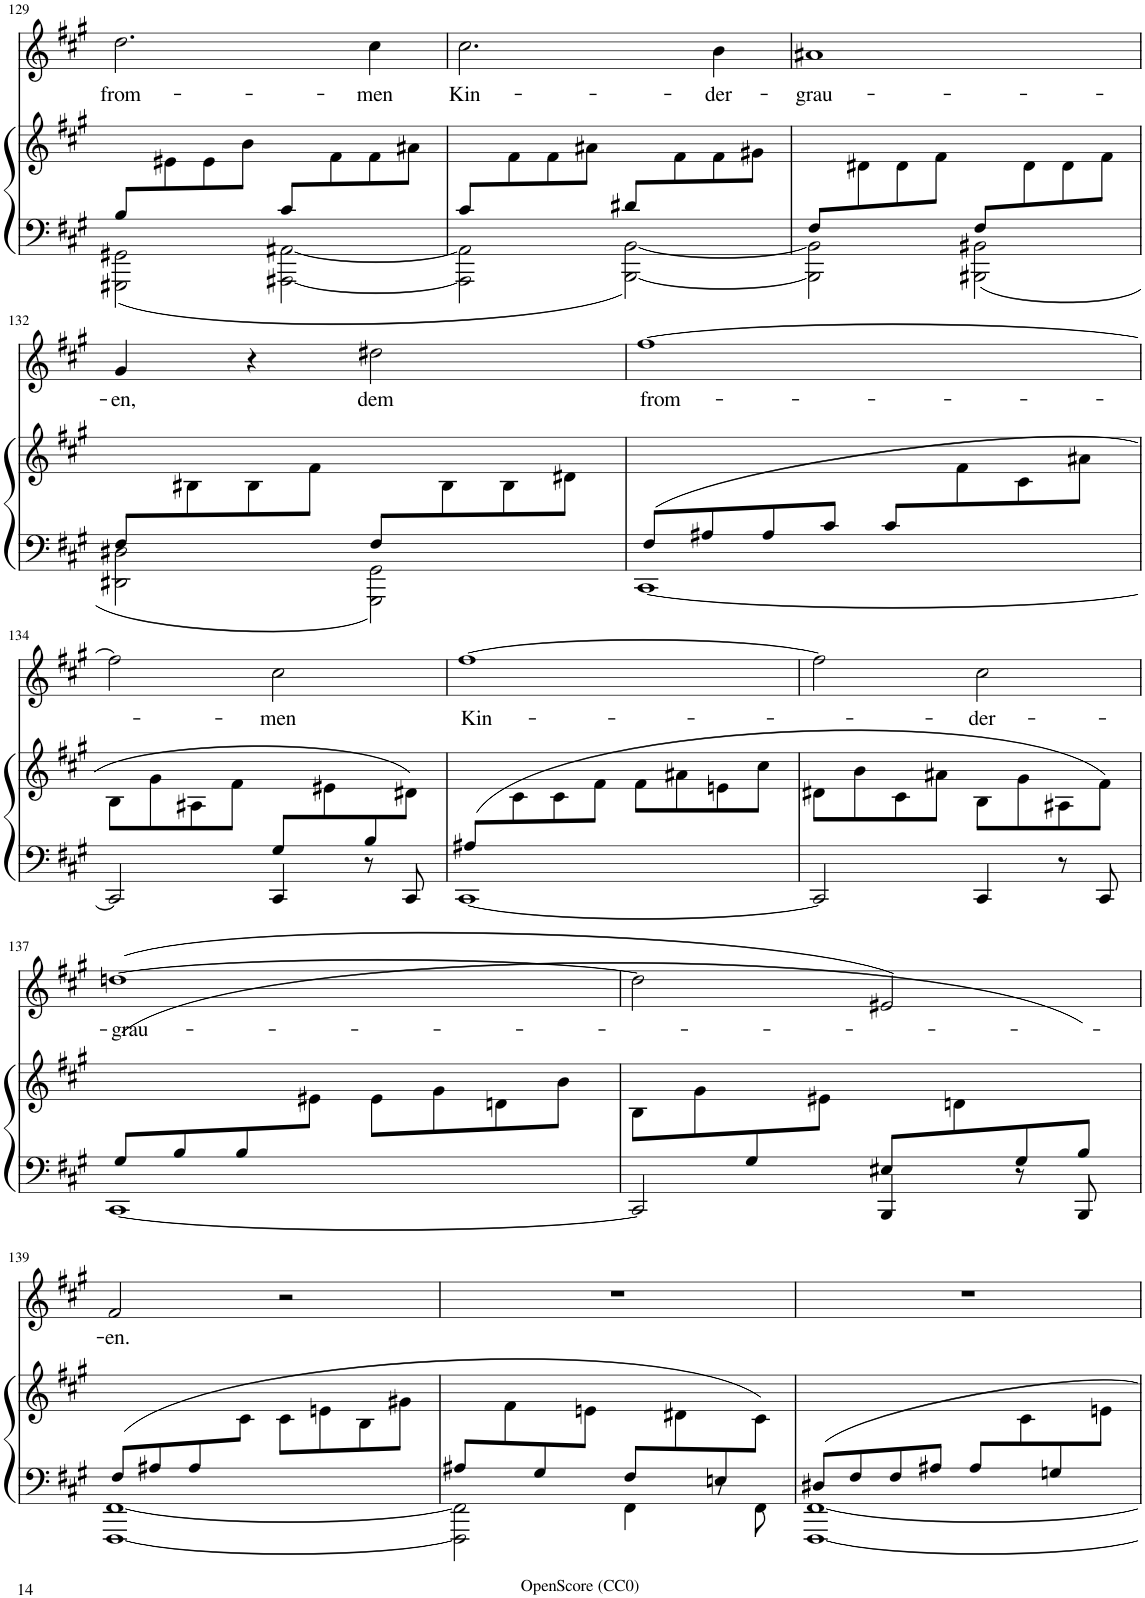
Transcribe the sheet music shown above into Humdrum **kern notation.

**kern	**kern	**kern	**text
*part2	*part2	*part1	*part1
*staff3	*staff2	*staff1	*staff1
*I"Pianoforte	*	*I"Singstimme Voice	*
*I'Pno	*	*	*
!!LO:PB:g=z
*clefF4	*clefG2	*clefG2	*
*k[f#c#g#]	*k[f#c#g#]	*k[f#c#g#]	*
*M2/2	*M2/2	*M2/2	*
*met(c|)	*met(c|)	*met(c|)	*
=129	=129	=129	=129
*^	*	*	*
!	!	!	!	!LO:LY:b
8B/L	2GGG#X\ 2GG#X\	8ryy	2.dd\	from-
4.ryy	.	8e#X\	.	.
.	.	8e#\	.	.
.	.	8b\J	.	.
8c#/L	[2AAA#X\ [<2AA#X\	8ryy	.	.
4.ryy	.	8f#\	.	.
!	!	!	!	!LO:LY:b
.	.	8f#\	4cc#\	-men
.	.	8a#X\J	.	.
=130	=130	=130	=130	=130
!	!	!	!	!LO:LY:b
8c#/L	2AAA#\] 2AA#\]	8ryy	2.cc#\	Kin-
4.ryy	.	8f#\	.	.
.	.	8f#\	.	.
.	.	8a#X\J	.	.
8d#X/L	[2BBB\ [<2BB\	8ryy	.	.
4.ryy	.	8f#\	.	.
!	!	!	!	!LO:LY:b
.	.	8f#\	4b\	-der-
.	.	8g#X\J	.	.
=131	=131	=131	=131	=131
!	!	!	!	!LO:LY:b
8F#/L	2BBB\] 2BB\]	8ryy	1a#X	-grau-
4.ryy	.	8d#X\	.	.
.	.	8d#\	.	.
.	.	8f#\J	.	.
8F#/L	2BBB#X\ 2BB#X\	8ryy	.	.
4.ryy	.	8d#\	.	.
.	.	8d#\	.	.
.	.	8f#\J	.	.
!!LO:LB:g=z
=132	=132	=132	=132	=132
!	!	!	!	!LO:LY:b
8F#/L	2DD#X\ 2D#X\	8ryy	4g#/	-en,
4.ryy	.	8B#X\	.	.
.	.	8B#\	4r	.
.	.	8f#\J	.	.
!	!	!	!	!LO:LY:b
8F#/L	2GGG#\ 2GG#\	8ryy	2dd#X\	dem
4.ryy	.	8B#\	.	.
.	.	8B#\	.	.
.	.	8d#X\J	.	.
=133	=133	=133	=133	=133
!	!	!	!	!LO:LY:b
(8F#/L	[1CC#	8ryy	[1ff#	from-
8A#X/	.	.	.	.
8A#/	.	.	.	.
8c#/J	.	.	.	.
8c#/L	.	.	.	.
4.ryy	.	8f#\	.	.
.	.	8c#\	.	.
.	.	8a#X\J	.	.
!!LO:LB:g=z
=134	=134	=134	=134	=134
2ryy	2CC#/]	8B\L	2ff#\]	.
.	.	8g#\	.	.
.	.	8A#X\	.	.
.	.	8f#\J	.	.
!	!	!	!	!LO:LY:b
8G#/L	4CC#/	8ryy	2cc#\	-men
8ryy	.	8e#X\	.	.
8B/	8r	8ryy	.	.
8ryy	8CC#/	8d#X\J)	.	.
=135	=135	=135	=135	=135
!	!	!	!	!LO:LY:b
(8A#X/L	[1CC#	8ryy	[1ff#	Kin-
2..ryy	.	8c#\	.	.
.	.	8c#\	.	.
.	.	8f#\J	.	.
.	.	8f#\L	.	.
.	.	8a#X\	.	.
.	.	8en\	.	.
.	.	8cc#\J	.	.
*v	*v	*	*	*
=136	=136	=136	=136
2CC#/]	8d#X\L	2ff#\]	.
.	8b\	.	.
.	8c#\	.	.
.	8a#X\J	.	.
!	!	!	!LO:LY:b
4CC#/	8B\L	2cc#\	-der-
.	8g#\	.	.
8r	8A#X\	.	.
8CC#/	8f#\J)	.	.
!!LO:LB:g=z
=137	=137	=137	=137
*^	*	*	*
!	!	!	!	!LO:LY:b
8G#/L	[1CC#	4.ryy	([1ddn	-grau-
8B/	.	.	.	.
8B/	.	.	.	.
2ryy	.	8e#X\J	.	.
.	.	8e#\L	.	.
.	.	8g#\	.	.
.	.	8dn\	.	.
8ryy	.	8b\J	.	.
=138	=138	=138	=138	=138
4ryy	2CC#/]	8B\L	2dd\]	.
.	.	8g#\	.	.
8G#/	.	8ryy	.	.
8ryy	.	8e#X\J	.	.
8E#X/L	4BBB/	8ryy	2e#X/)	.
8ryy	.	8dn\	.	.
8G#/	8r	4ryy	.	.
8B/J	8BBB/	.	.	.
!!LO:LB:g=z
=139	=139	=139	=139	=139
!	!	!	!	!LO:LY:b
(8F#/L	[1FFF# [<1FF#	4.ryy	2f#/	en.
8A#X/	.	.	.	.
8A#/	.	.	.	.
2ryy	.	8c#\J	.	.
.	.	8c#\L	2r	.
.	.	8en\	.	.
.	.	8B\	.	.
8ryy	.	8g#X\J	.	.
=140	=140	=140	=140	=140
8A#X/L	2FFF#\] 2FF#\]	8ryy	1r	.
8ryy	.	8f#\	.	.
8G#/	.	8ryy	.	.
8ryy	.	8en\J	.	.
8F#/L	4FF#\	8ryy	.	.
8ryy	.	8d#X\	.	.
8En/	8r	8ryy	.	.
8ryy	8FF#\	8c#\J)	.	.
=141	=141	=141	=141	=141
8D#X/L	[1FFF# [<1FF#	8ryy	1r	.
8F#/	.	.	.	.
8F#/	.	.	.	.
8A#X/J	.	.	.	.
8A#/L	.	.	.	.
8ryy	.	8c#\	.	.
8Gn/	.	8ryy	.	.
8ryy	.	8en\J	.	.
*v	*v	*	*	*
=	=	=	=
*-	*-	*-	*-
